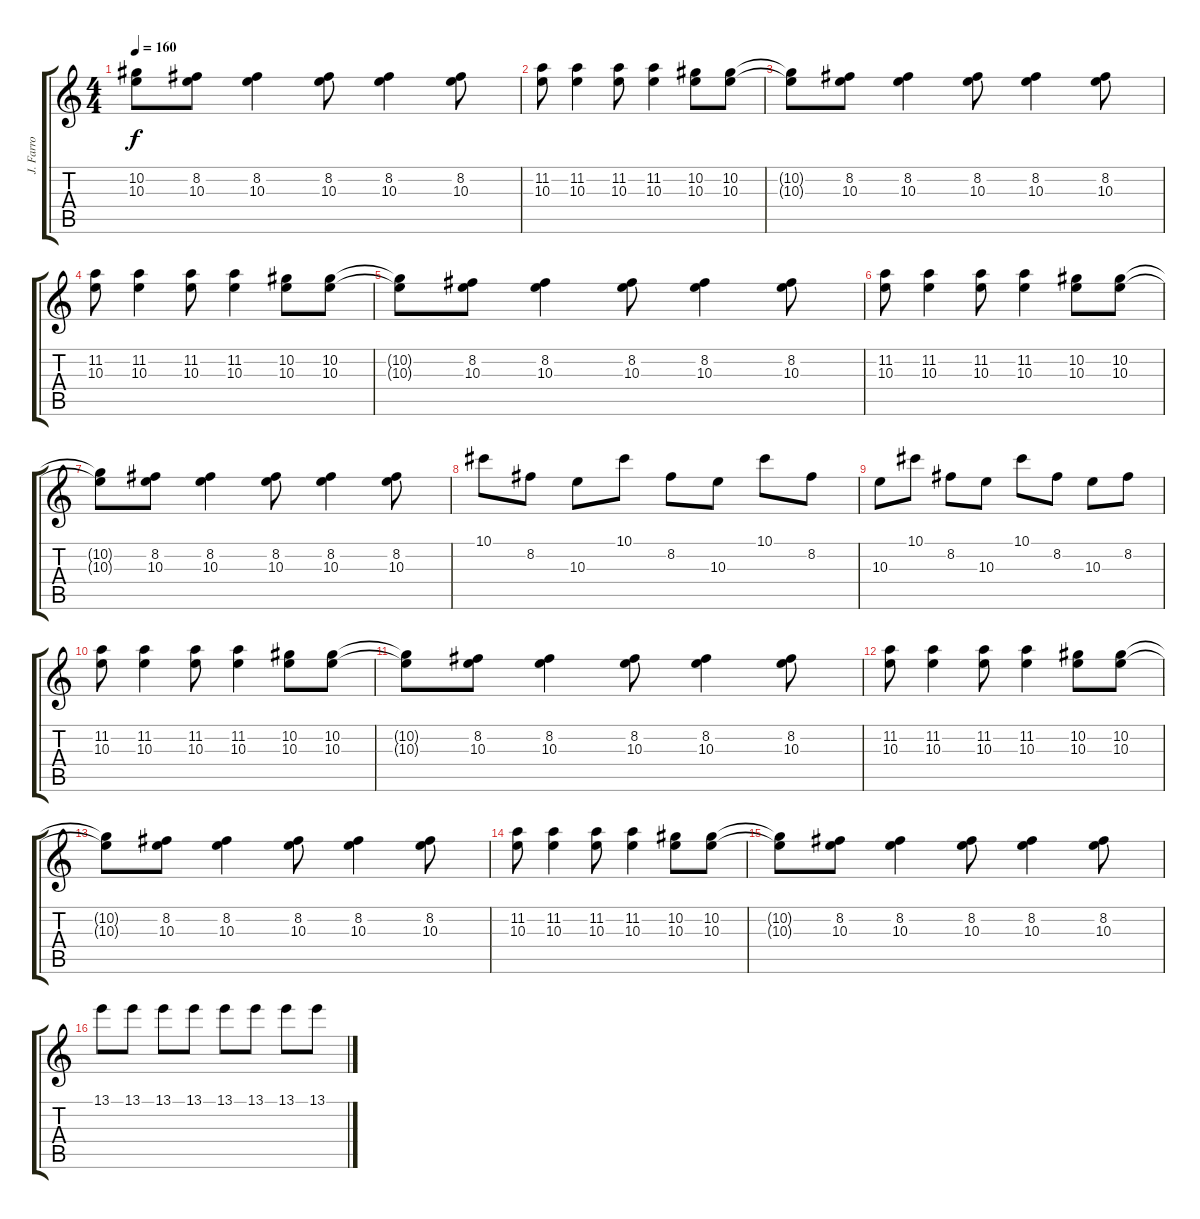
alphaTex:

\track ("J. Farro" "J. Farro") {instrument distortionguitar}
\staff {score tabs}
\tuning (Eb4 Bb3 Gb3 Db3 Ab2 Db2) {hide}
\ts (4 4)
\tempo 160
\clef g2
\ks c
(10.2{t} 10.3{t}).8{dy f} (8.2 10.3).8 (8.2 10.3).4 (8.2 10.3).8 (8.2 10.3).4 (8.2 10.3).8 |
(11.2 10.3).8 (11.2 10.3).4 (11.2 10.3).8 (11.2 10.3).4 (10.2 10.3).8 (10.2 10.3).8 |
(10.2{t} 10.3{t}).8 (8.2 10.3).8 (8.2 10.3).4 (8.2 10.3).8 (8.2 10.3).4 (8.2 10.3).8 |
(11.2 10.3).8 (11.2 10.3).4 (11.2 10.3).8 (11.2 10.3).4 (10.2 10.3).8 (10.2 10.3).8 |
(10.2{t} 10.3{t}).8 (8.2 10.3).8 (8.2 10.3).4 (8.2 10.3).8 (8.2 10.3).4 (8.2 10.3).8 |
(11.2 10.3).8 (11.2 10.3).4 (11.2 10.3).8 (11.2 10.3).4 (10.2 10.3).8 (10.2 10.3).8 |
(10.2{t} 10.3{t}).8 (8.2 10.3).8 (8.2 10.3).4 (8.2 10.3).8 (8.2 10.3).4 (8.2 10.3).8 |
10.1.8 8.2.8 10.3.8 10.1.8 8.2.8 10.3.8 10.1.8 8.2.8 |
10.3.8 10.1.8 8.2.8 10.3.8 10.1.8 8.2.8 10.3.8 8.2.8 |
(11.2 10.3).8 (11.2 10.3).4 (11.2 10.3).8 (11.2 10.3).4 (10.2 10.3).8 (10.2 10.3).8 |
(10.2{t} 10.3{t}).8 (8.2 10.3).8 (8.2 10.3).4 (8.2 10.3).8 (8.2 10.3).4 (8.2 10.3).8 |
(11.2 10.3).8 (11.2 10.3).4 (11.2 10.3).8 (11.2 10.3).4 (10.2 10.3).8 (10.2 10.3).8 |
(10.2{t} 10.3{t}).8 (8.2 10.3).8 (8.2 10.3).4 (8.2 10.3).8 (8.2 10.3).4 (8.2 10.3).8 |
(11.2 10.3).8 (11.2 10.3).4 (11.2 10.3).8 (11.2 10.3).4 (10.2 10.3).8 (10.2 10.3).8 |
(10.2{t} 10.3{t}).8 (8.2 10.3).8 (8.2 10.3).4 (8.2 10.3).8 (8.2 10.3).4 (8.2 10.3).8 |
13.1.8 13.1.8 13.1.8 13.1.8 13.1.8 13.1.8 13.1.8 13.1.8
